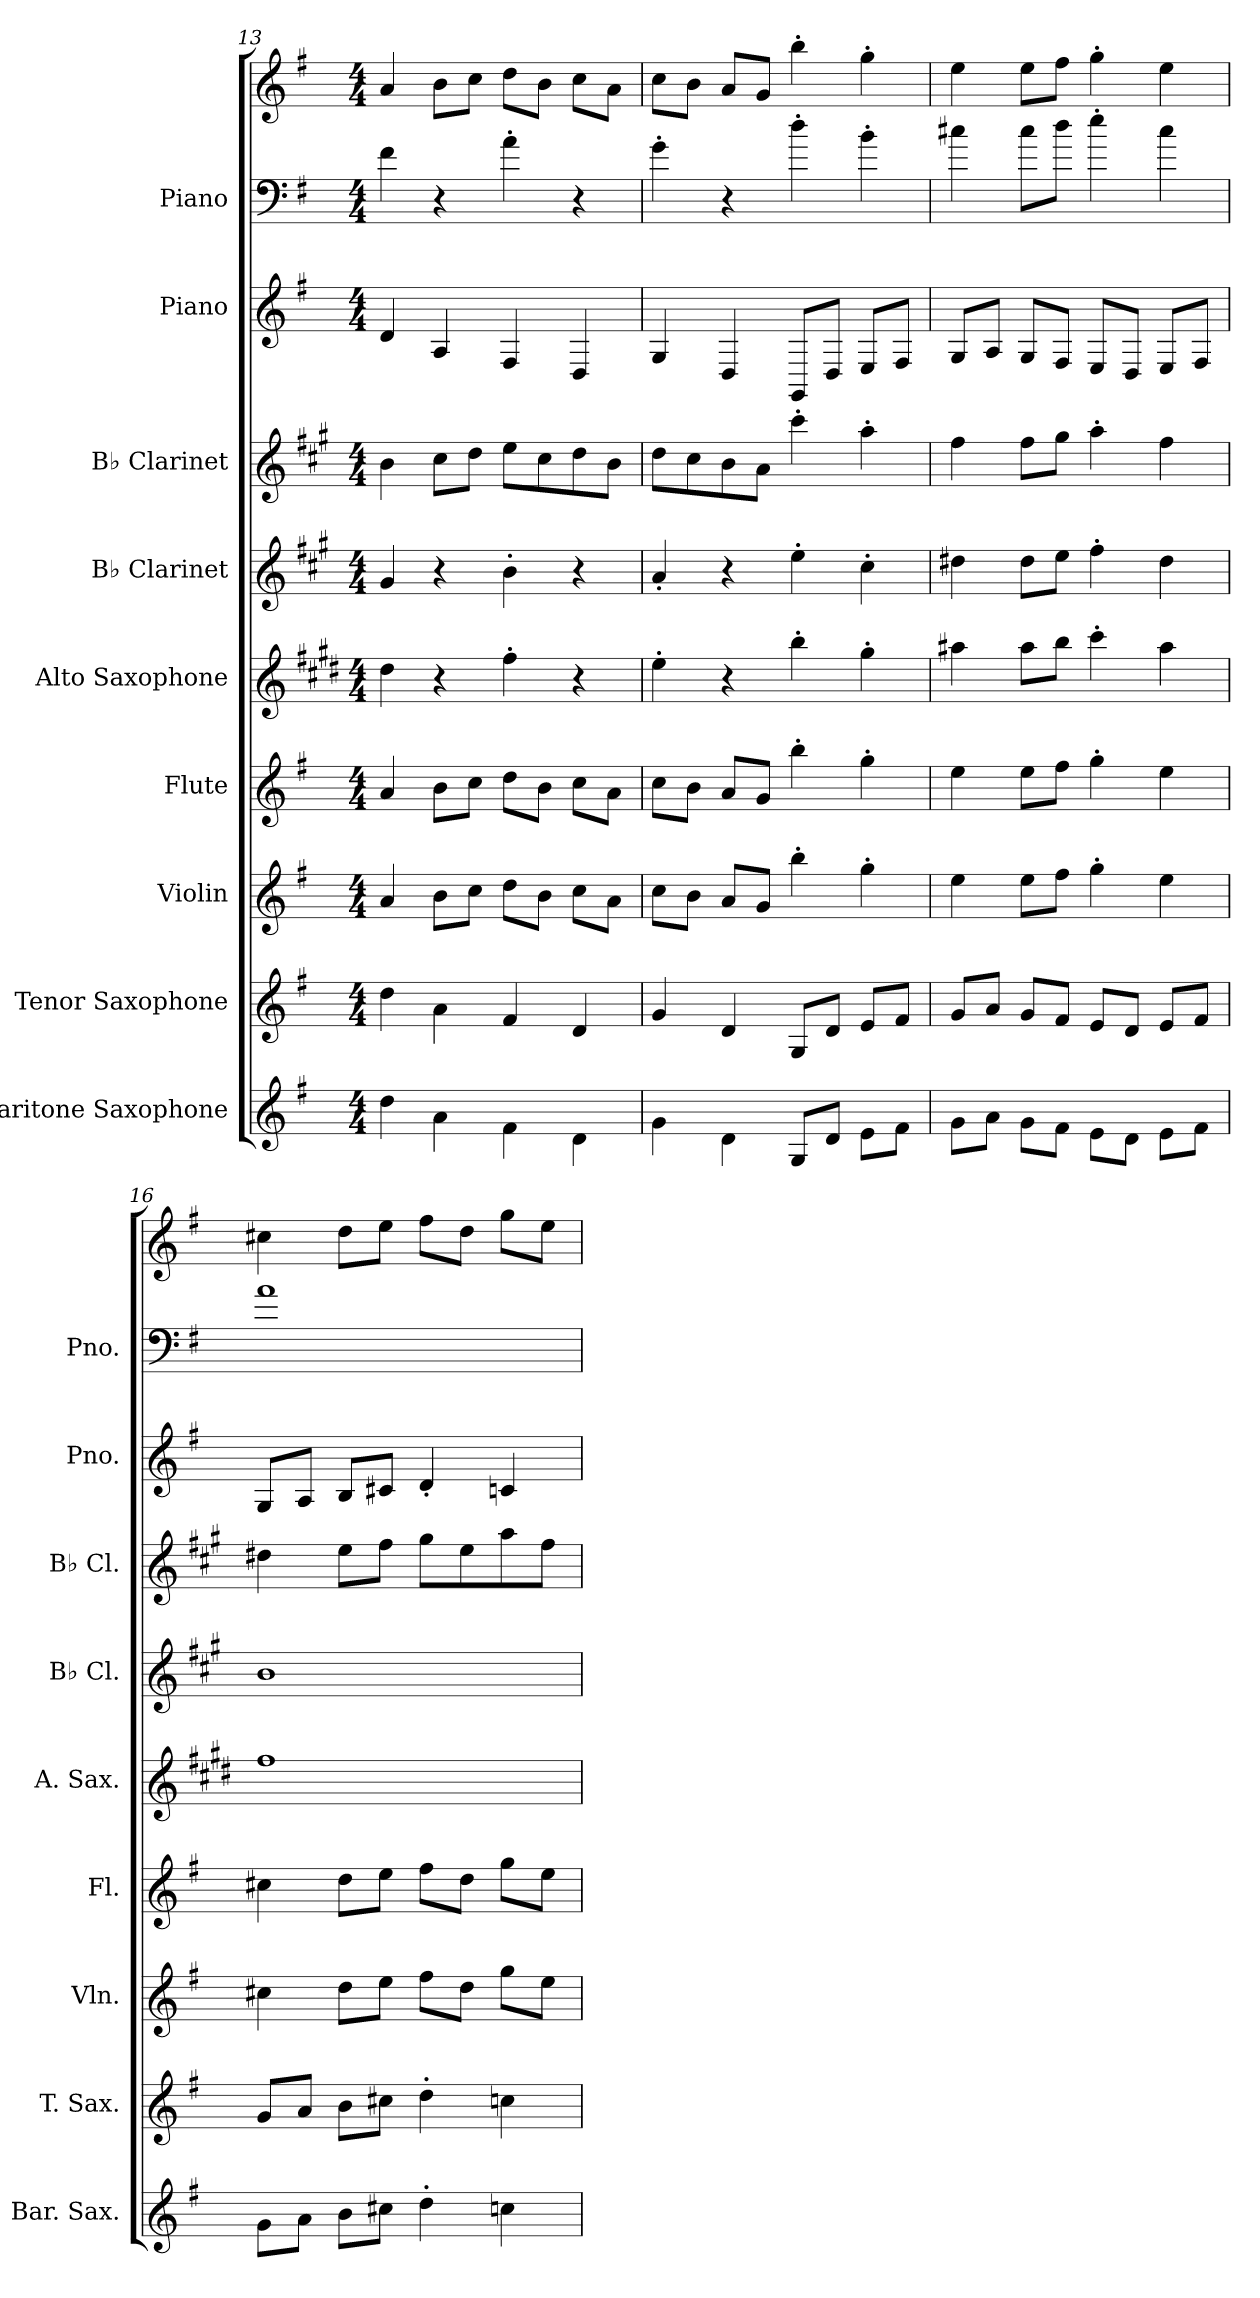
**kern	**kern	**kern	**kern	**kern	**kern	**kern	**kern	**kern	**kern
*part9	*part8	*part7	*part6	*part5	*part4	*part3	*part2	*part1	*part1
*staff10	*staff9	*staff8	*staff7	*staff6	*staff5	*staff4	*staff3	*staff2	*staff1
*I"Baritone Saxophone	*I"Tenor Saxophone	*I"Violin	*I"Flute	*I"Alto Saxophone	*I"B♭ Clarinet	*I"B♭ Clarinet	*I"Piano	*I"Piano	*
*I'Bar. Sax.	*I'T. Sax.	*I'Vln.	*I'Fl.	*I'A. Sax.	*I'B♭ Cl.	*I'B♭ Cl.	*I'Pno.	*I'Pno.	*
*clefG2	*clefG2	*clefG2	*clefG2	*clefG2	*clefG2	*clefG2	*clefG2	*clefF4	*clefG2
*ITrd12c21	*ITrd8c14	*	*	*ITrd5c9	*ITrd1c2	*ITrd1c2	*	*	*
*k[f#]	*k[f#]	*k[f#]	*k[f#]	*k[f#]	*k[f#]	*k[f#]	*k[f#]	*k[f#]	*k[f#]
*M4/4	*M4/4	*M4/4	*M4/4	*M4/4	*M4/4	*M4/4	*M4/4	*M4/4	*M4/4
=13	=13	=13	=13	=13	=13	=13	=13	=13	=13
4d\	4d\	4a/	4a/	4f#\	4f#/	4a\	4d/	4f#\	4a/
4A\	4A\	8b\L	8b\L	4r	4r	8b\L	4A/	4r	8b\L
.	.	8cc\J	8cc\J	.	.	8cc\J	.	.	8cc\J
4F#\	4F#/	8dd\L	8dd\L	4a'\	4a'\	8dd\L	4F#/	4a'\	8dd\L
.	.	8b\J	8b\J	.	.	8b\	.	.	8b\J
4D\	4D/	8cc\L	8cc\L	4r	4r	8cc\	4D/	4r	8cc\L
.	.	8a\J	8a\J	.	.	8a\J	.	.	8a\J
!!LO:LB:g=z
=14	=14	=14	=14	=14	=14	=14	=14	=14	=14
4G\	4G/	8cc\L	8cc\L	4g'\	4g'/	8cc\L	4G/	4g'\	8cc\L
.	.	8b\J	8b\J	.	.	8b\	.	.	8b\J
4D\	4D/	8a/L	8a/L	4r	4r	8a\	4D/	4r	8a/L
.	.	8g/J	8g/J	.	.	8g\J	.	.	8g/J
8GG/L	8GG/L	4bb'\	4bb'\	4dd'\	4dd'\	4bb'\	8GG/L	4dd'\	4bb'\
8D/J	8D/J	.	.	.	.	.	8D/J	.	.
8E\L	8E/L	4gg'\	4gg'\	4b'\	4b'\	4gg'\	8E/L	4b'\	4gg'\
8F#\J	8F#/J	.	.	.	.	.	8F#/J	.	.
=15	=15	=15	=15	=15	=15	=15	=15	=15	=15
8G\L	8G/L	4ee\	4ee\	4cc#X\	4cc#X\	4ee\	8G/L	4cc#X\	4ee\
8A\J	8A/J	.	.	.	.	.	8A/J	.	.
8G\L	8G/L	8ee\L	8ee\L	8cc#\L	8cc#\L	8ee\L	8G/L	8cc#\L	8ee\L
8F#\J	8F#/J	8ff#\J	8ff#\J	8dd\J	8dd\J	8ff#\J	8F#/J	8dd\J	8ff#\J
8E\L	8E/L	4gg'\	4gg'\	4ee'\	4ee'\	4gg'\	8E/L	4ee'\	4gg'\
8D\J	8D/J	.	.	.	.	.	8D/J	.	.
8E\L	8E/L	4ee\	4ee\	4cc#\	4cc#\	4ee\	8E/L	4cc#\	4ee\
8F#\J	8F#/J	.	.	.	.	.	8F#/J	.	.
=16	=16	=16	=16	=16	=16	=16	=16	=16	=16
8G\L	8G/L	4cc#X\	4cc#X\	1a	1a	4cc#X\	8G/L	1a	4cc#X\
8A\J	8A/J	.	.	.	.	.	8A/J	.	.
8B\L	8B\L	8dd\L	8dd\L	.	.	8dd\L	8B/L	.	8dd\L
8c#X\J	8c#X\J	8ee\J	8ee\J	.	.	8ee\J	8c#X/J	.	8ee\J
4d'\	4d'\	8ff#\L	8ff#\L	.	.	8ff#\L	4d'/	.	8ff#\L
.	.	8dd\J	8dd\J	.	.	8dd\	.	.	8dd\J
4cn\	4cn\	8gg\L	8gg\L	.	.	8gg\	4cn/	.	8gg\L
.	.	8ee\J	8ee\J	.	.	8ee\J	.	.	8ee\J
=	=	=	=	=	=	=	=	=	=
*-	*-	*-	*-	*-	*-	*-	*-	*-	*-
